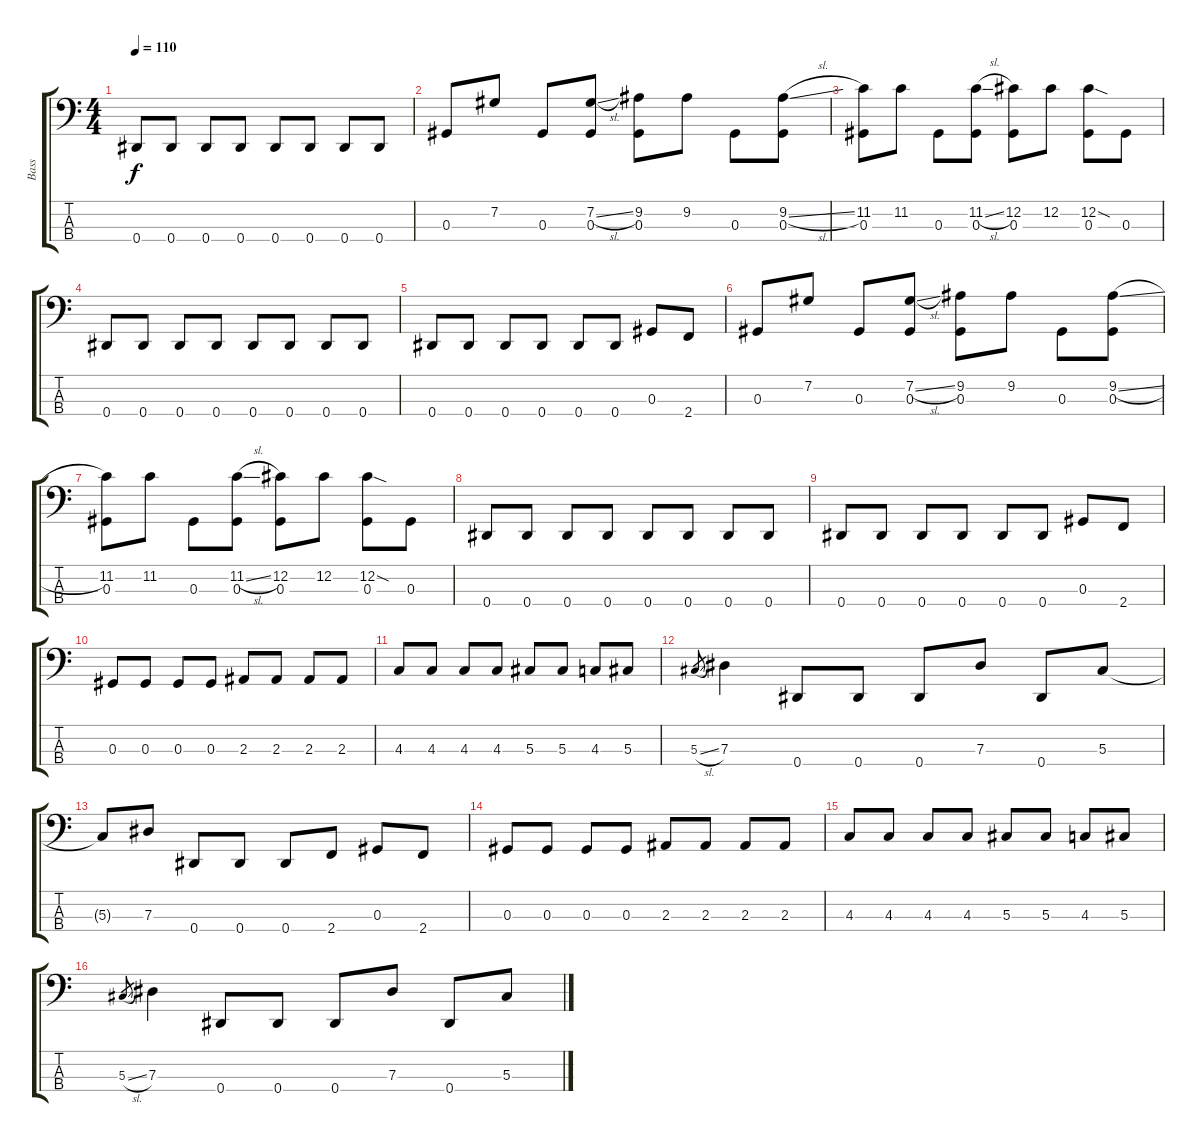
\track ("Bass" "Bass") {instrument electricbasspick}
\staff {score tabs}
\tuning (Gb2 Db2 Ab1 Eb1) {hide}
\ts (4 4)
\tempo 110
\clef f4
\ks c
0.4.8{dy f} 0.4.8 0.4.8 0.4.8 0.4.8 0.4.8 0.4.8 0.4.8 |
0.3.8 7.2.8 0.3.8 (7.2{sl} 0.3).8 (9.2 0.3).8 9.2.8 0.3.8 (9.2{sl} 0.3).8 |
(11.2 0.3).8 11.2.8 0.3.8 (11.2{sl} 0.3).8 (12.2 0.3).8 12.2.8 (12.2{sod} 0.3).8 0.3.8 |
0.4.8 0.4.8 0.4.8 0.4.8 0.4.8 0.4.8 0.4.8 0.4.8 |
0.4.8 0.4.8 0.4.8 0.4.8 0.4.8 0.4.8 0.3.8 2.4.8 |
0.3.8 7.2.8 0.3.8 (7.2{sl} 0.3).8 (9.2 0.3).8 9.2.8 0.3.8 (9.2{sl} 0.3).8 |
(11.2 0.3).8 11.2.8 0.3.8 (11.2{sl} 0.3).8 (12.2 0.3).8 12.2.8 (12.2{sod} 0.3).8 0.3.8 |
0.4.8 0.4.8 0.4.8 0.4.8 0.4.8 0.4.8 0.4.8 0.4.8 |
0.4.8 0.4.8 0.4.8 0.4.8 0.4.8 0.4.8 0.3.8 2.4.8 |
0.3.8 0.3.8 0.3.8 0.3.8 2.3.8 2.3.8 2.3.8 2.3.8 |
4.3.8 4.3.8 4.3.8 4.3.8 5.3.8 5.3.8 4.3.8 5.3.8 |
5.3{sl}.8{gr} 7.3.4 0.4.8 0.4.8 0.4.8 7.3.8 0.4.8 5.3.8 |
5.3{t}.8 7.3.8 0.4.8 0.4.8 0.4.8 2.4.8 0.3.8 2.4.8 |
0.3.8 0.3.8 0.3.8 0.3.8 2.3.8 2.3.8 2.3.8 2.3.8 |
4.3.8 4.3.8 4.3.8 4.3.8 5.3.8 5.3.8 4.3.8 5.3.8 |
5.3{sl}.8{gr} 7.3.4 0.4.8 0.4.8 0.4.8 7.3.8 0.4.8 5.3.8
